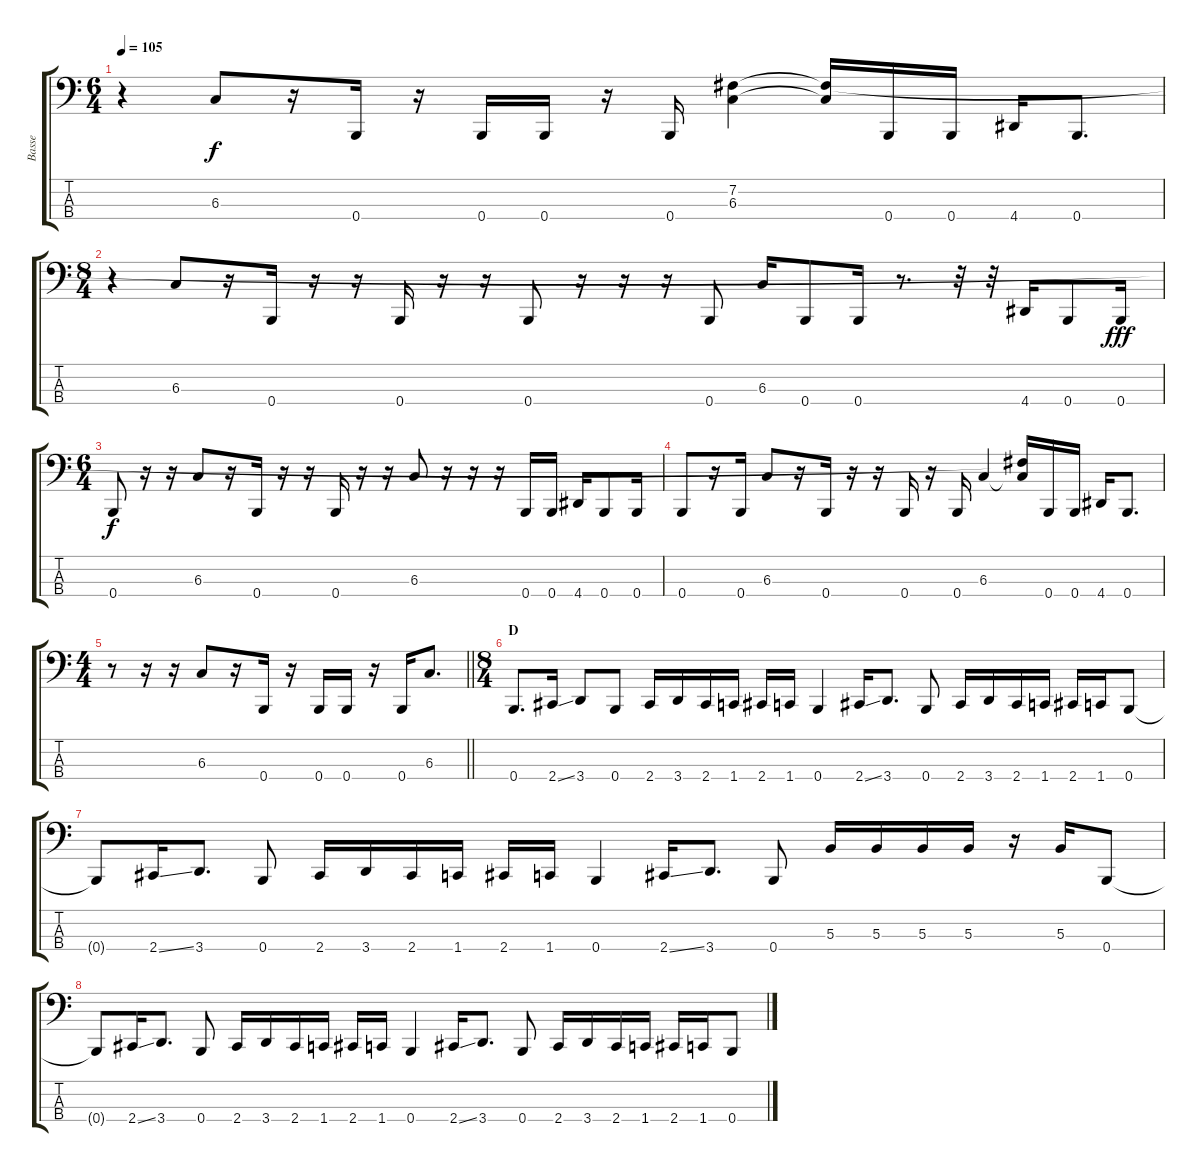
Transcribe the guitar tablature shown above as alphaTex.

\track ("Basse" "Basse") {instrument electricbassfinger}
\staff {score tabs}
\tuning (E2 B1 Gb1 B0) {hide}
\ts (6 4)
\tempo 105
\clef f4
\ks c
r.4{dy f} 6.3.8 r.16 0.4.16 r.16 0.4.16 0.4.16 r.16 0.4.16 (7.2 6.3).4 (7.2{t} 6.3{t}).16 0.4.16 0.4.16 4.4.16 0.4.8{d} |
\ts (8 4)
r.4 6.3.8 r.16 0.4.16 r.16 r.16 0.4.16 r.16 r.16 0.4.8 r.16 r.16 r.16 0.4.8 6.3.16 0.4.8 0.4.16 r.8{d} r.32 r.32 4.4.16 0.4.8 0.4.16{dy fff} |
\ts (6 4)
0.4.8{dy f} r.16 r.16 6.3.8 r.16 0.4.16 r.16 r.16 0.4.16 r.16 r.16 6.3.8 r.16 r.16 r.16 0.4.16 0.4.16 4.4.16 0.4.8 0.4.16 |
0.4.8 r.16 0.4.16 6.3.8 r.16 0.4.16 r.16 r.16 0.4.16 r.16 0.4.16 6.3.4 (7.2{t} 6.3{t}).16 0.4.16 0.4.16 4.4.16 0.4.8{d} |
\ts (4 4)
\barLineRight lightlight
r.8 r.16 r.16 6.3.8 r.16 0.4.16 r.16 0.4.16 0.4.16 r.16 0.4.16 6.3.8{d} |
\ts (8 4)
\section ("" "D")
0.4.8{d} 2.4{ss}.16 3.4.8 0.4.8 2.4.16 3.4.16 2.4.16 1.4.16 2.4.16 1.4.16 0.4.4 2.4{ss}.16 3.4.8{d} 0.4.8 2.4.16 3.4.16 2.4.16 1.4.16 2.4.16 1.4.16 0.4.8 |
0.4{t}.8 2.4{ss}.16 3.4.8{d} 0.4.8 2.4.16 3.4.16 2.4.16 1.4.16 2.4.16 1.4.16 0.4.4 2.4{ss}.16 3.4.8{d} 0.4.8 5.3.16 5.3.16 5.3.16 5.3.16 r.16 5.3.16 0.4.8 |
0.4{t}.8 2.4{ss}.16 3.4.8{d} 0.4.8 2.4.16 3.4.16 2.4.16 1.4.16 2.4.16 1.4.16 0.4.4 2.4{ss}.16 3.4.8{d} 0.4.8 2.4.16 3.4.16 2.4.16 1.4.16 2.4.16 1.4.16 0.4.8
